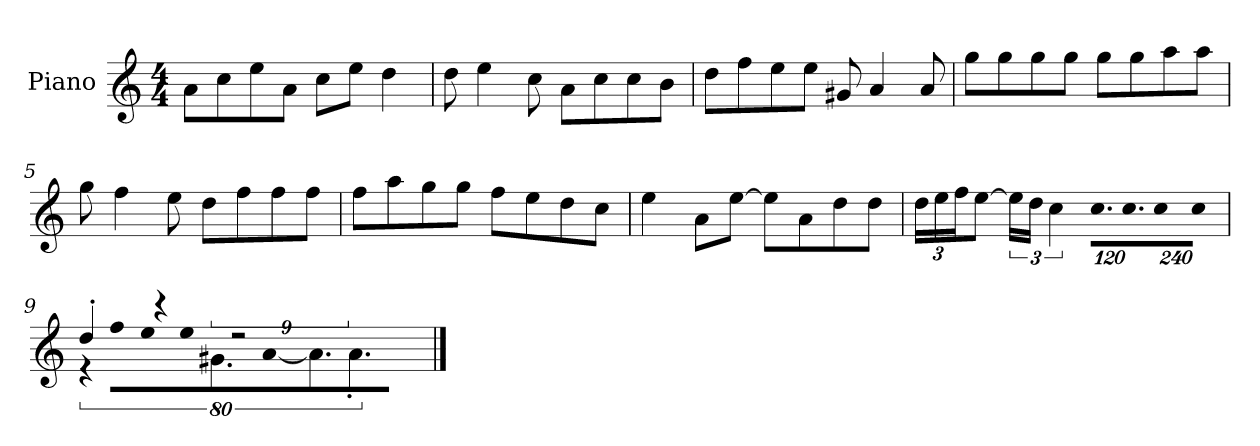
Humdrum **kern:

**kern
*part1
*staff1
*I"Piano
*I'P-no
*clefG2
*k[]
*M4/4
*MM90
=1
8a\L
8cc\
8ee\
8a\J
8cc\L
8ee\J
4dd\
=2
8dd\
4ee\
8cc\
8a\L
8cc\
8cc\
8b\J
=3
8dd\L
8ff\
8ee\
8ee\J
8g#X/
4a/
8a/
=4
8gg\L
8gg\
8gg\
8gg\J
8gg\L
8gg\
8aa\
8aa\J
=5
8gg\
4ff\
8ee\
8dd\L
8ff\
8ff\
8ff\J
!!LO:LB:g=z
=6
8ff\L
8aa\
8gg\
8gg\J
8ff\L
8ee\
8dd\
8cc\J
=7
4ee\
8a\L
[8ee\J
8ee\L]
8a\
8dd\
8dd\J
=8
*Xbrackettup
24dd\LL
24ee\
24ff\J
[8ee\J
*brackettup
24ee\LL]
24dd\JJ
6cc\
*Xbrackettup
!LO:N:vis=16.
960%103cc\LL
!LO:N:vis=16.
960%103cc\J
!LO:N:vis=8
960%137cc\
!LO:N:vis=8
960%137cc\J
=9
*^
*	*brackettup
!	!LO:N:vis=8
4dd'/	640%71r
!	!LO:N:vis=8
.	640%71ff\L
!	!LO:N:vis=8
.	640%71ee\
4r	.
!	!LO:N:vis=8
.	640%71ee\
.	9.g#X\
2r	.
!	!LO:N:vis=16
.	[1920%107a\K
.	9.a\]
.	9.a'\J
.	1920ryy
*v	*v
==
*-
